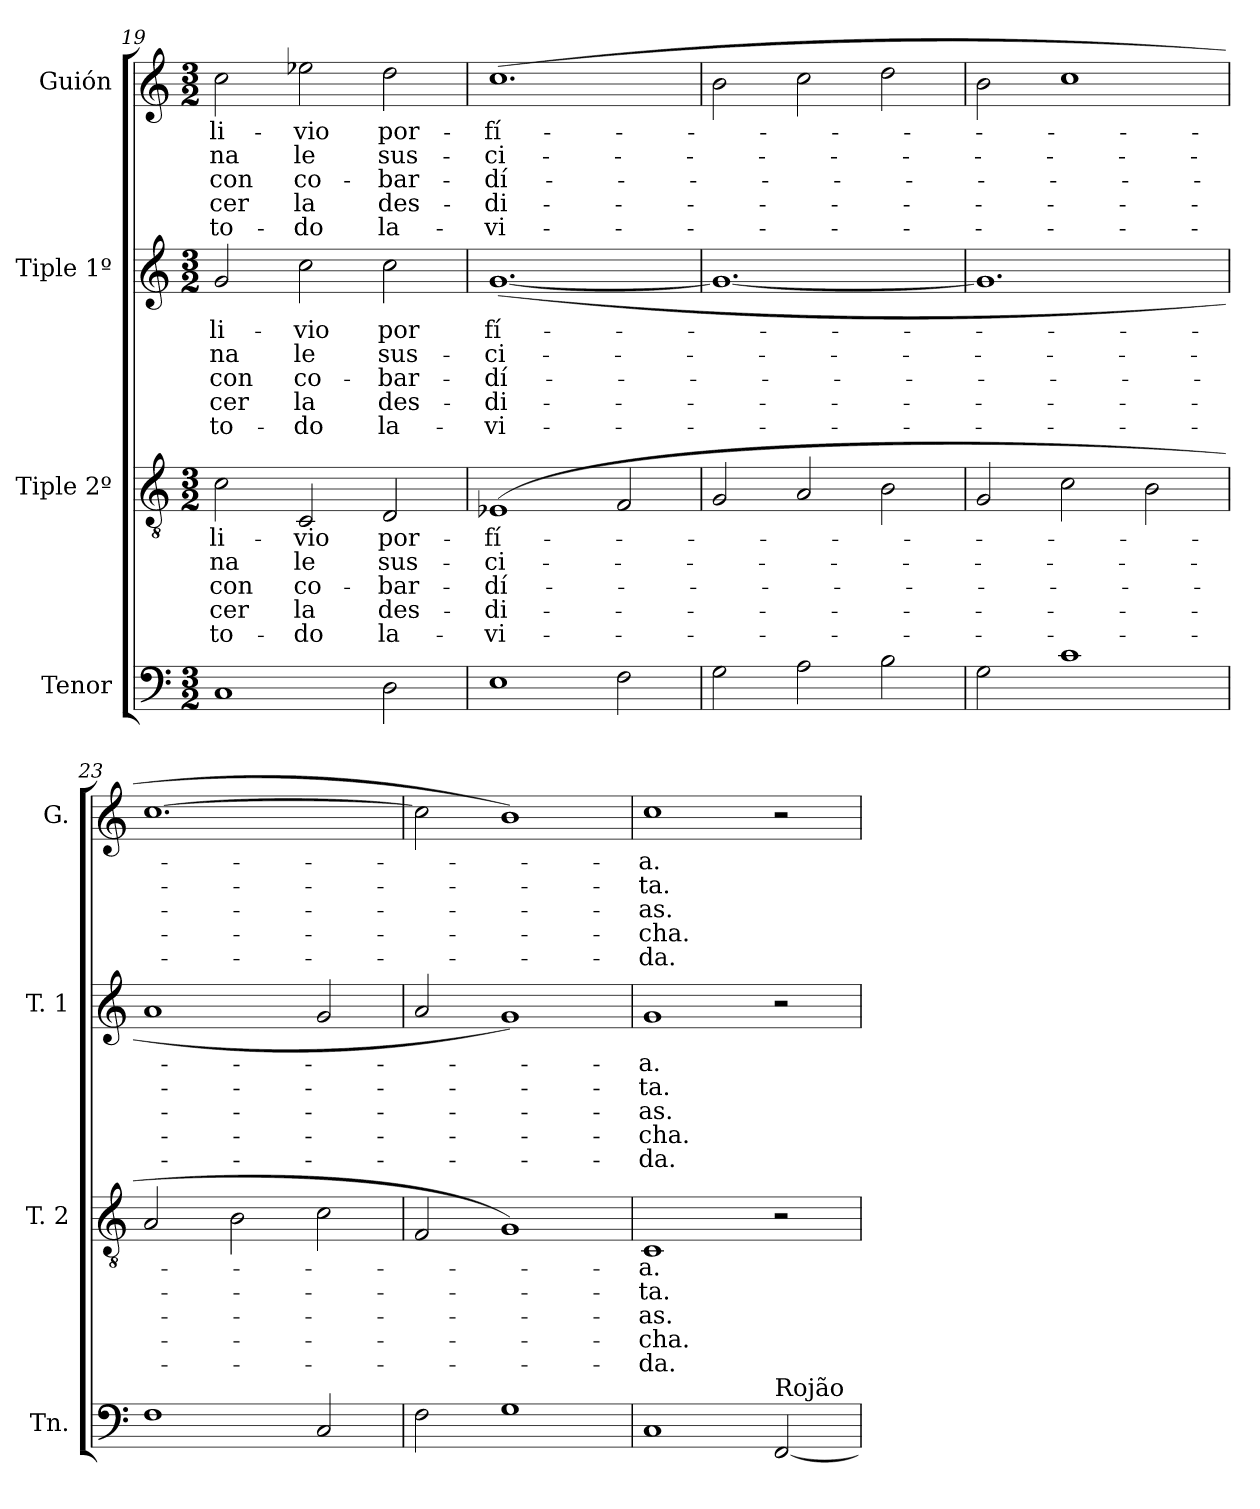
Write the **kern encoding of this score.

**kern	**kern	**text	**text	**text	**text	**text	**kern	**text	**text	**text	**text	**text	**kern	**text	**text	**text	**text	**text
*part4	*part3	*part3	*part3	*part3	*part3	*part3	*part2	*part2	*part2	*part2	*part2	*part2	*part1	*part1	*part1	*part1	*part1	*part1
*staff4	*staff3	*staff3	*staff3	*staff3	*staff3	*staff3	*staff2	*staff2	*staff2	*staff2	*staff2	*staff2	*staff1	*staff1	*staff1	*staff1	*staff1	*staff1
*I"Tenor	*I"Tiple 2º	*	*	*	*	*	*I"Tiple 1º	*	*	*	*	*	*I"Guión	*	*	*	*	*
*I'Tn.	*I'T. 2	*	*	*	*	*	*I'T. 1	*	*	*	*	*	*I'G.	*	*	*	*	*
*clefF4	*clefGv2	*	*	*	*	*	*clefG2	*	*	*	*	*	*clefG2	*	*	*	*	*
*M3/2	*M3/2	*	*	*	*	*	*M3/2	*	*	*	*	*	*M3/2	*	*	*	*	*
=19	=19	=19	=19	=19	=19	=19	=19	=19	=19	=19	=19	=19	=19	=19	=19	=19	=19	=19
1C	2c	-li-	-na	con	-cer	to-	2g	-li-	-na	con	-cer	to-	2cc	-li-	-na	con	-cer	to-
.	2C	-vio	le	co-	la	-do	2cc	-vio	le	co-	la	-do	2ee-X	-vio	le	co-	la	-do
2D	2D	por-	sus-	-bar-	des-	la-	2cc	por	sus-	-bar-	des-	la-	2dd	por-	sus-	-bar-	des-	la-
=20	=20	=20	=20	=20	=20	=20	=20	=20	=20	=20	=20	=20	=20	=20	=20	=20	=20	=20
1E	(1E-X	-fí-	-ci-	-dí-	-di-	-vi-	(>[1.g	fí-	-ci-	-dí-	-di-	-vi-	(1.cc	-fí-	-ci-	-dí-	-di-	-vi-
2F	2F	.	.	.	.	.	.	.	.	.	.	.	.	.	.	.	.	.
=21	=21	=21	=21	=21	=21	=21	=21	=21	=21	=21	=21	=21	=21	=21	=21	=21	=21	=21
2G	2G	.	.	.	.	.	1.g_	.	.	.	.	.	2b	.	.	.	.	.
2A	2A	.	.	.	.	.	.	.	.	.	.	.	2cc	.	.	.	.	.
2B	2B	.	.	.	.	.	.	.	.	.	.	.	2dd	.	.	.	.	.
=22	=22	=22	=22	=22	=22	=22	=22	=22	=22	=22	=22	=22	=22	=22	=22	=22	=22	=22
2G	2G	.	.	.	.	.	1.g]	.	.	.	.	.	2b	.	.	.	.	.
1c	2c	.	.	.	.	.	.	.	.	.	.	.	1cc	.	.	.	.	.
.	2B	.	.	.	.	.	.	.	.	.	.	.	.	.	.	.	.	.
=23	=23	=23	=23	=23	=23	=23	=23	=23	=23	=23	=23	=23	=23	=23	=23	=23	=23	=23
1F	2A	.	.	.	.	.	1a	.	.	.	.	.	[1.cc	.	.	.	.	.
.	2B	.	.	.	.	.	.	.	.	.	.	.	.	.	.	.	.	.
2C	2c	.	.	.	.	.	2g	.	.	.	.	.	.	.	.	.	.	.
=24	=24	=24	=24	=24	=24	=24	=24	=24	=24	=24	=24	=24	=24	=24	=24	=24	=24	=24
2F	2F	.	.	.	.	.	2a	.	.	.	.	.	2cc]	.	.	.	.	.
1G	1G)	.	.	.	.	.	1g)	.	.	.	.	.	1b)	.	.	.	.	.
=25	=25	=25	=25	=25	=25	=25	=25	=25	=25	=25	=25	=25	=25	=25	=25	=25	=25	=25
1C	1C	-a.	-ta.	-as.	-cha.	-da.	1g	-a.	-ta.	-as.	-cha.	-da.	1cc	-a.	-ta.	-as.	-cha.	-da.
!LO:TX:a:t=Rojão	!	!	!	!	!	!	!	!	!	!	!	!	!	!	!	!	!	!
[2FF	2r	.	.	.	.	.	2r	.	.	.	.	.	2r	.	.	.	.	.
=	=	=	=	=	=	=	=	=	=	=	=	=	=	=	=	=	=	=
*-	*-	*-	*-	*-	*-	*-	*-	*-	*-	*-	*-	*-	*-	*-	*-	*-	*-	*-
